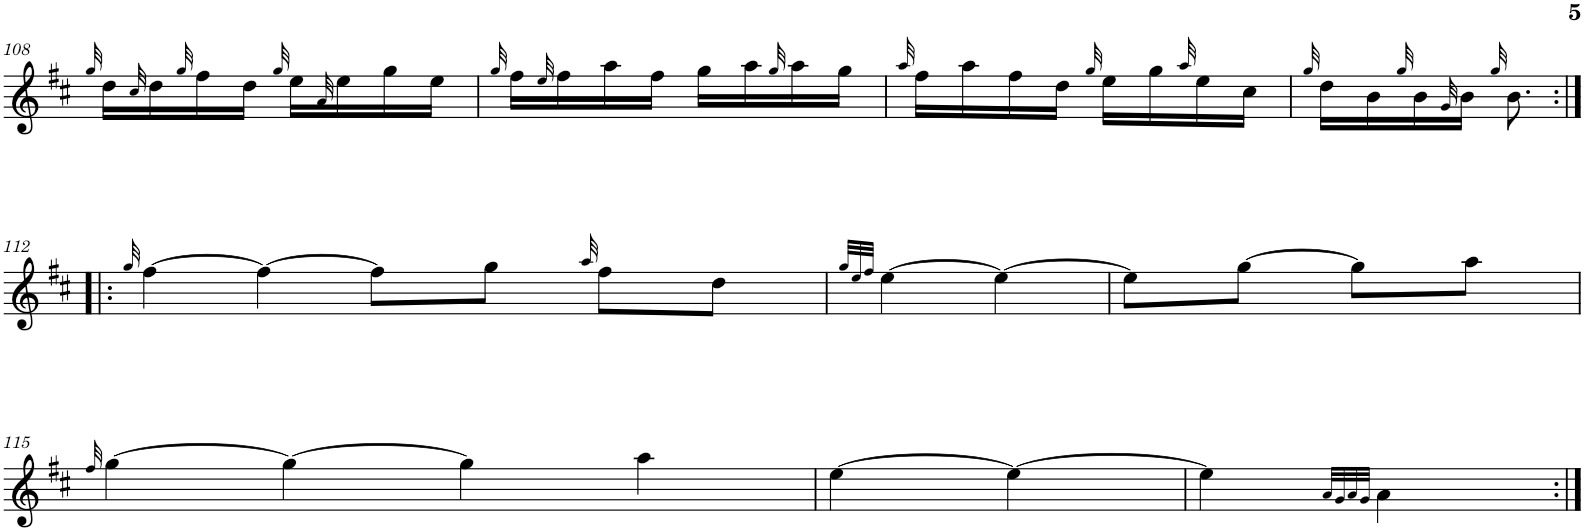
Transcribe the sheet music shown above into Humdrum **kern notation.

**kern
*part1
*staff1
*I"Bagpipe
*I'Bag
!!LO:PB:g=z
*clefG2
*k[f#c#]
*M2/4
=108
32qgg/
16dd\LL
32qcc#/
16dd\
32qgg/
16ff#\
16dd\JJ
32qgg/
16ee\LL
32qa/
16ee\
16gg\
16ee\JJ
=109
32qgg/
16ff#\LL
32qee/
16ff#\
16aa\
16ff#\JJ
16gg\LL
16aa\
32qgg/
16aa\
16gg\JJ
=110
32qaa/
16ff#\LL
16aa\
16ff#\
16dd\JJ
32qgg/
16ee\LL
16gg\
32qaa/
16ee\
16cc#\JJ
=111
32qgg/
16dd\LL
16b\
32qgg/
16b\
32qg/
16b\JJ
32qgg/
8.b\
!!LO:LB:g=z
=112:|!|:
32qgg/
[4ff#\
4ff#\_
8ff#\L]
8gg\J
32qaa/
8ff#\L
8dd\J
=113
32qgg/LLL
32qee/
32qff#/JJJ
[4ee\
4ee\_
=114
8ee\L]
[8gg\J
8gg\L]
8aa\J
!!LO:LB:g=z
=115
32qff#/
[4gg\
4gg\_
4gg\]
4aa\
=116
[4ee\
4ee\_
=117
4ee\]
32qa/LLL
32qg/
32qa/
32qg/JJJ
4a\
=:|!
*-
